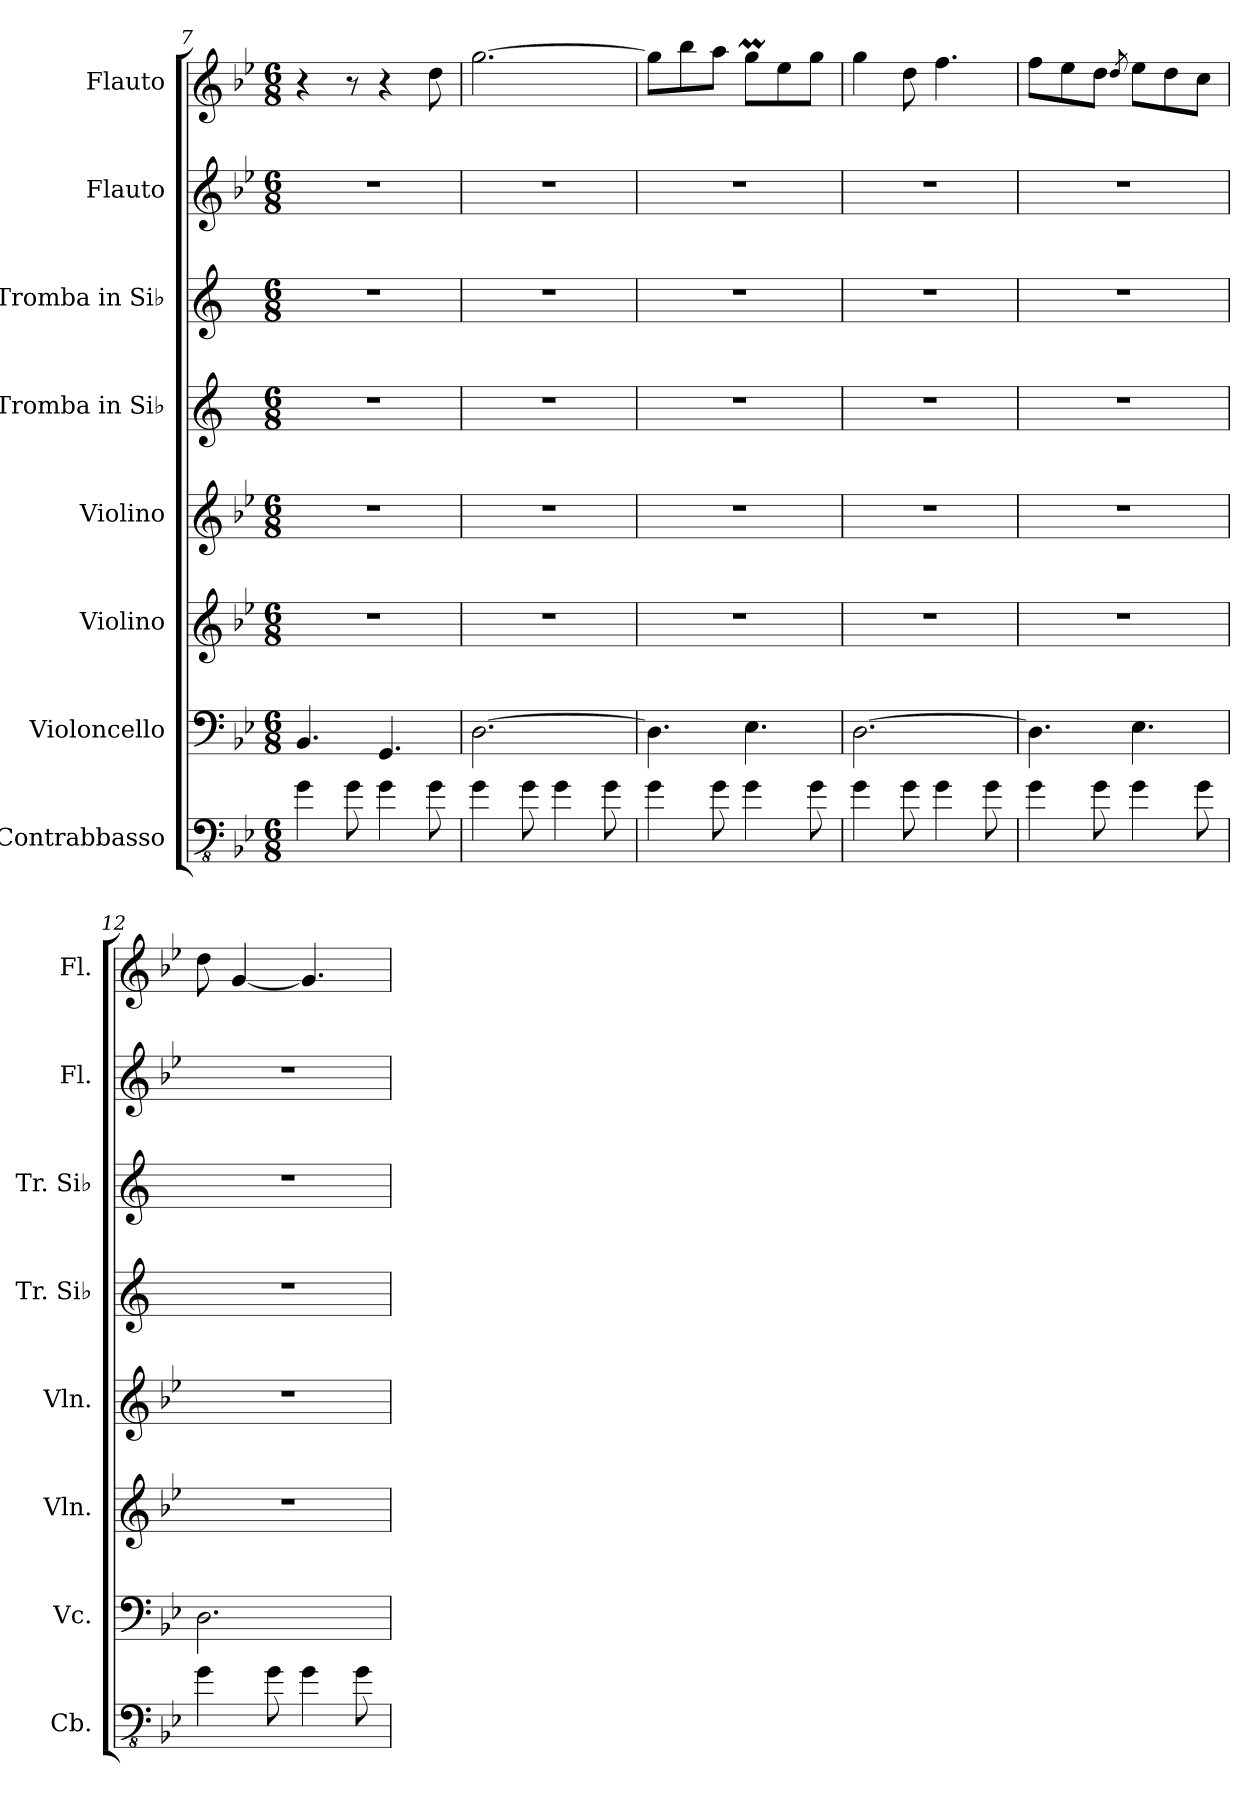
**kern	**kern	**kern	**kern	**kern	**kern	**kern	**kern
*part8	*part7	*part6	*part5	*part4	*part3	*part2	*part1
*staff8	*staff7	*staff6	*staff5	*staff4	*staff3	*staff2	*staff1
*I"Contrabbasso	*I"Violoncello	*I"Violino	*I"Violino	*I"Tromba in Si♭	*I"Tromba in Si♭	*I"Flauto	*I"Flauto
*I'Cb.	*I'Vc.	*I'Vln.	*I'Vln.	*I'Tr. Si♭	*I'Tr. Si♭	*I'Fl.	*I'Fl.
!!LO:PB:g=z
*clefFv4	*clefF4	*clefG2	*clefG2	*clefG2	*clefG2	*clefG2	*clefG2
*ITrd7c12	*	*	*	*ITrd1c2	*ITrd1c2	*	*
*k[b-e-]	*k[b-e-]	*k[b-e-]	*k[b-e-]	*k[b-e-]	*k[b-e-]	*k[b-e-]	*k[b-e-]
*M6/8	*M6/8	*M6/8	*M6/8	*M6/8	*M6/8	*M6/8	*M6/8
=7	=7	=7	=7	=7	=7	=7	=7
4GG\	4.BB-/	2.r	2.r	2.r	2.r	2.r	4r
8GG\	.	.	.	.	.	.	8r
4GG\	4.GG/	.	.	.	.	.	4r
8GG\	.	.	.	.	.	.	8dd\
=8	=8	=8	=8	=8	=8	=8	=8
4GG\	[2.D\	2.r	2.r	2.r	2.r	2.r	[2.gg\
8GG\	.	.	.	.	.	.	.
4GG\	.	.	.	.	.	.	.
8GG\	.	.	.	.	.	.	.
=9	=9	=9	=9	=9	=9	=9	=9
4GG\	4.D\]	2.r	2.r	2.r	2.r	2.r	8gg\L]
.	.	.	.	.	.	.	8bb-\
8GG\	.	.	.	.	.	.	8aa\J
4GG\	4.E-\	.	.	.	.	.	8ggM\L
.	.	.	.	.	.	.	8ee-\
8GG\	.	.	.	.	.	.	8gg\J
=10	=10	=10	=10	=10	=10	=10	=10
4GG\	[2.D\	2.r	2.r	2.r	2.r	2.r	4gg\
8GG\	.	.	.	.	.	.	8dd\
4GG\	.	.	.	.	.	.	4.ff\
8GG\	.	.	.	.	.	.	.
=11	=11	=11	=11	=11	=11	=11	=11
4GG\	4.D\]	2.r	2.r	2.r	2.r	2.r	8ff\L
.	.	.	.	.	.	.	8ee-\
8GG\	.	.	.	.	.	.	8dd\J
.	.	.	.	.	.	.	8qdd/
4GG\	4.E-\	.	.	.	.	.	8ee-\L
.	.	.	.	.	.	.	8dd\
8GG\	.	.	.	.	.	.	8cc\J
=12	=12	=12	=12	=12	=12	=12	=12
4GG\	2.D\	2.r	2.r	2.r	2.r	2.r	8dd\
.	.	.	.	.	.	.	[4g/
8GG\	.	.	.	.	.	.	.
4GG\	.	.	.	.	.	.	4.g/]
8GG\	.	.	.	.	.	.	.
=	=	=	=	=	=	=	=
*-	*-	*-	*-	*-	*-	*-	*-
